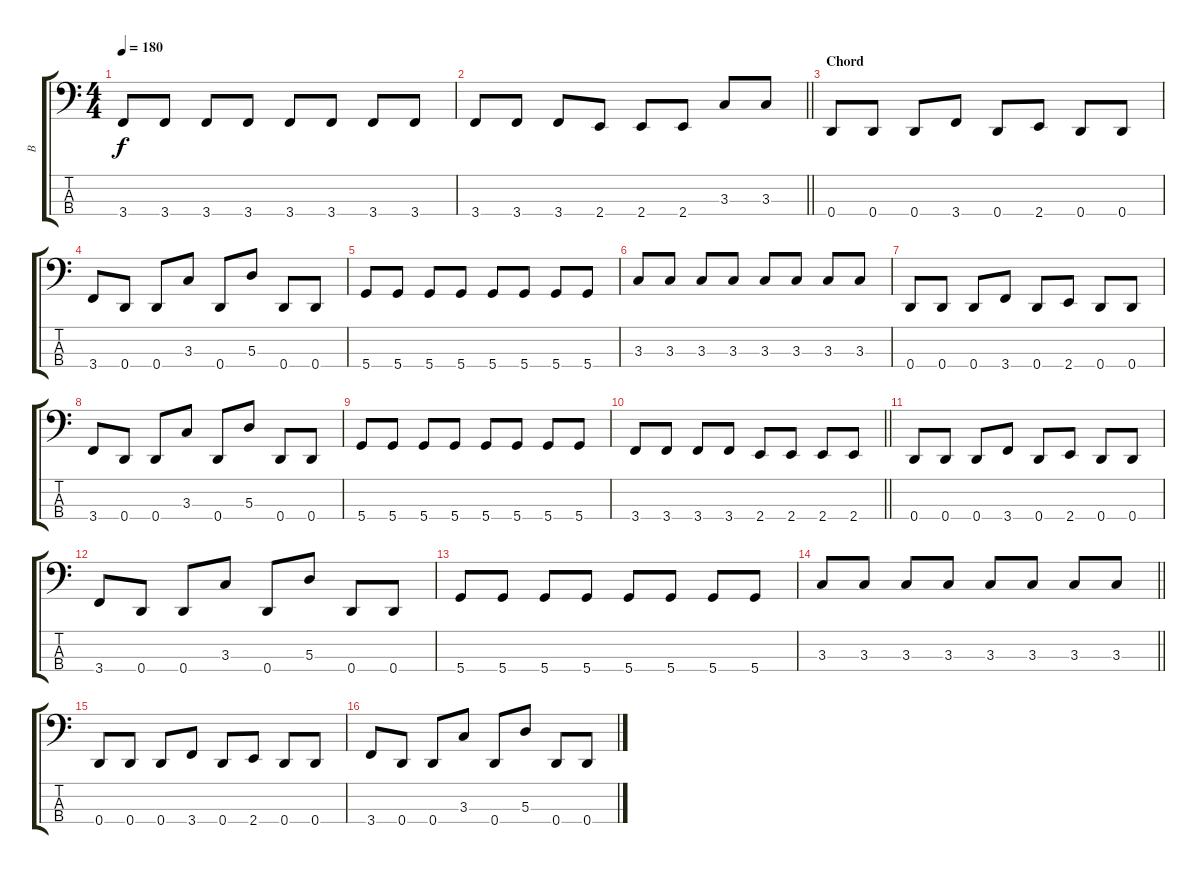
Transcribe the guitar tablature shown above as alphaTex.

\track ("B" "B") {instrument electricbassfinger}
\staff {score tabs}
\tuning (G2 D2 A1 D1) {hide}
\ts (4 4)
\tempo 180
\clef f4
\ks c
3.4.8{dy f} 3.4.8 3.4.8 3.4.8 3.4.8 3.4.8 3.4.8 3.4.8 |
\barLineRight lightlight
3.4.8 3.4.8 3.4.8 2.4.8 2.4.8 2.4.8 3.3.8 3.3.8 |
\section ("" "Chord")
0.4.8 0.4.8 0.4.8 3.4.8 0.4.8 2.4.8 0.4.8 0.4.8 |
3.4.8 0.4.8 0.4.8 3.3.8 0.4.8 5.3.8 0.4.8 0.4.8 |
5.4.8 5.4.8 5.4.8 5.4.8 5.4.8 5.4.8 5.4.8 5.4.8 |
3.3.8 3.3.8 3.3.8 3.3.8 3.3.8 3.3.8 3.3.8 3.3.8 |
0.4.8 0.4.8 0.4.8 3.4.8 0.4.8 2.4.8 0.4.8 0.4.8 |
3.4.8 0.4.8 0.4.8 3.3.8 0.4.8 5.3.8 0.4.8 0.4.8 |
5.4.8 5.4.8 5.4.8 5.4.8 5.4.8 5.4.8 5.4.8 5.4.8 |
\barLineRight lightlight
3.4.8 3.4.8 3.4.8 3.4.8 2.4.8 2.4.8 2.4.8 2.4.8 |
0.4.8 0.4.8 0.4.8 3.4.8 0.4.8 2.4.8 0.4.8 0.4.8 |
3.4.8 0.4.8 0.4.8 3.3.8 0.4.8 5.3.8 0.4.8 0.4.8 |
5.4.8 5.4.8 5.4.8 5.4.8 5.4.8 5.4.8 5.4.8 5.4.8 |
\barLineRight lightlight
3.3.8 3.3.8 3.3.8 3.3.8 3.3.8 3.3.8 3.3.8 3.3.8 |
0.4.8 0.4.8 0.4.8 3.4.8 0.4.8 2.4.8 0.4.8 0.4.8 |
3.4.8 0.4.8 0.4.8 3.3.8 0.4.8 5.3.8 0.4.8 0.4.8
